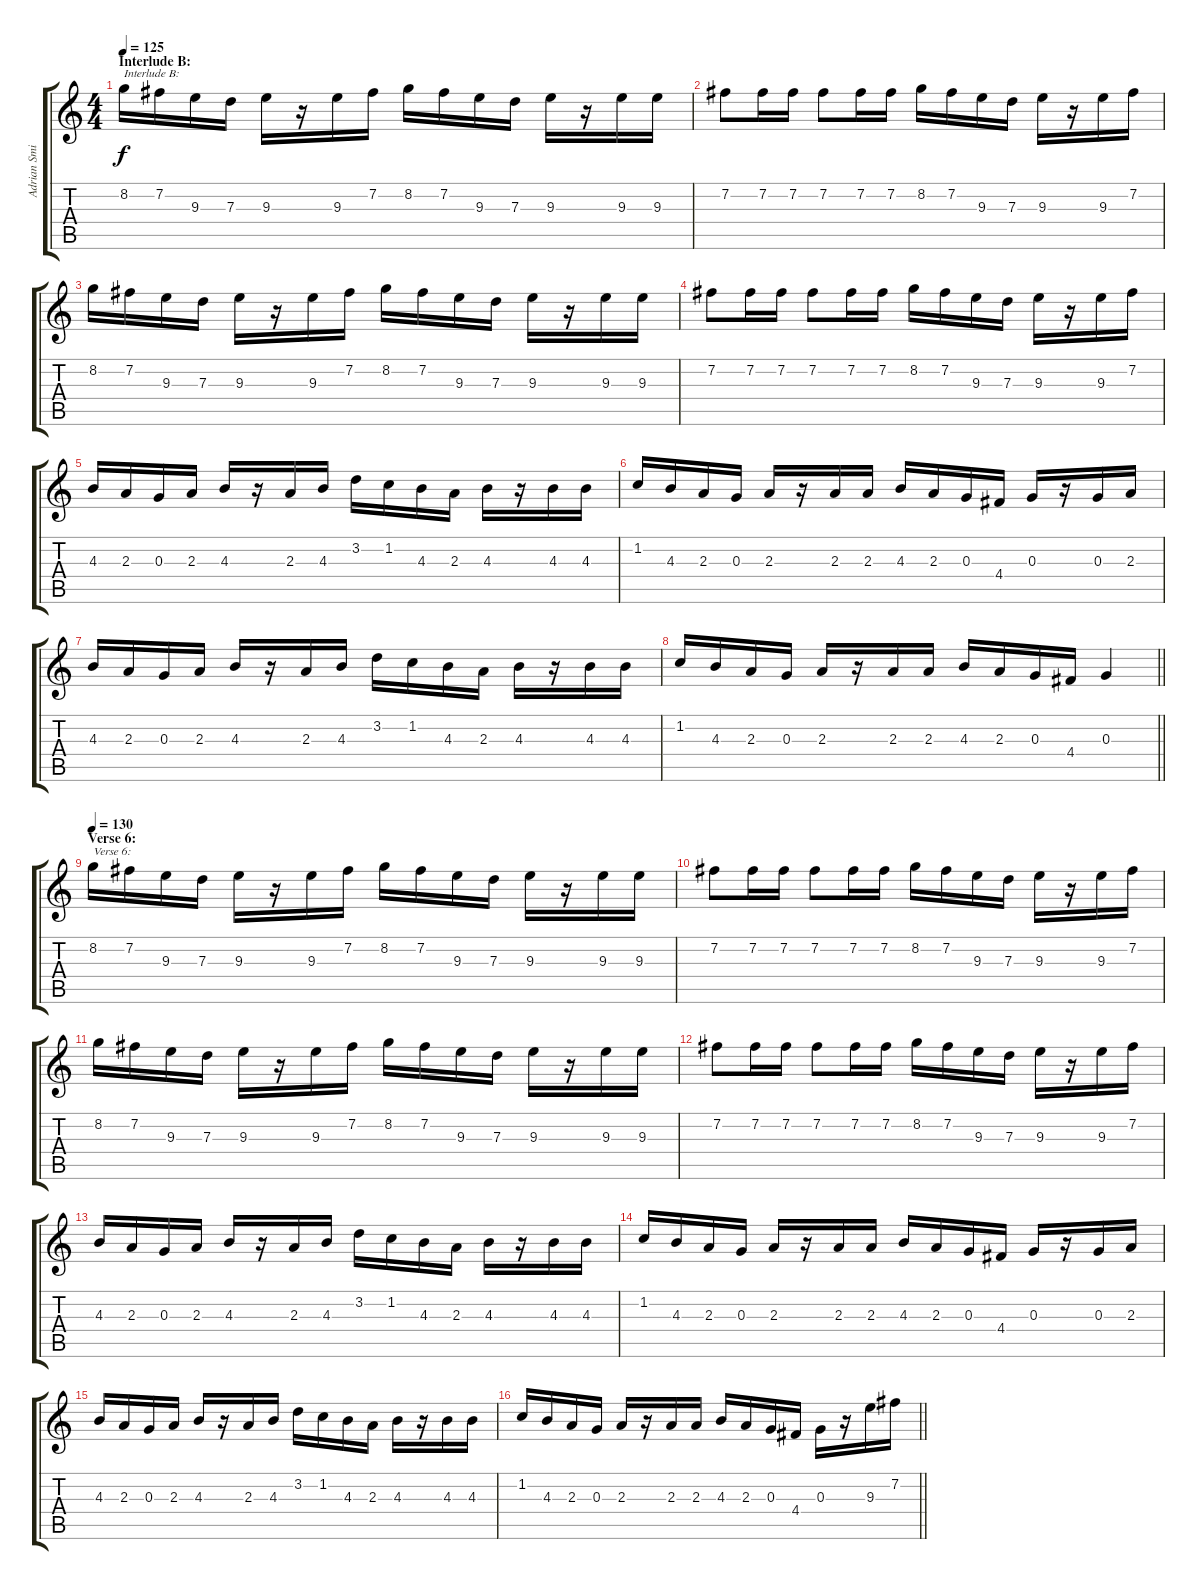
\track ("Adrian Smith" "Adrian Smi") {instrument distortionguitar}
\staff {score tabs}
\tuning (E4 B3 G3 D3 A2 E2) {hide}
\ts (4 4)
\section ("" "Interlude B:")
\tempo 125
\clef g2
\ks c
8.2.16{txt "Interlude B:" dy f} 7.2.16 9.3.16 7.3.16 9.3.16 r.16 9.3.16 7.2.16 8.2.16 7.2.16 9.3.16 7.3.16 9.3.16 r.16 9.3.16 9.3.16 |
7.2.8 7.2.16 7.2.16 7.2.8 7.2.16 7.2.16 8.2.16 7.2.16 9.3.16 7.3.16 9.3.16 r.16 9.3.16 7.2.16 |
8.2.16 7.2.16 9.3.16 7.3.16 9.3.16 r.16 9.3.16 7.2.16 8.2.16 7.2.16 9.3.16 7.3.16 9.3.16 r.16 9.3.16 9.3.16 |
7.2.8 7.2.16 7.2.16 7.2.8 7.2.16 7.2.16 8.2.16 7.2.16 9.3.16 7.3.16 9.3.16 r.16 9.3.16 7.2.16 |
4.3.16 2.3.16 0.3.16 2.3.16 4.3.16 r.16 2.3.16 4.3.16 3.2.16 1.2.16 4.3.16 2.3.16 4.3.16 r.16 4.3.16 4.3.16 |
1.2.16 4.3.16 2.3.16 0.3.16 2.3.16 r.16 2.3.16 2.3.16 4.3.16 2.3.16 0.3.16 4.4.16 0.3.16 r.16 0.3.16 2.3.16 |
4.3.16 2.3.16 0.3.16 2.3.16 4.3.16 r.16 2.3.16 4.3.16 3.2.16 1.2.16 4.3.16 2.3.16 4.3.16 r.16 4.3.16 4.3.16 |
\barLineRight lightlight
1.2.16 4.3.16 2.3.16 0.3.16 2.3.16 r.16 2.3.16 2.3.16 4.3.16 2.3.16 0.3.16 4.4.16 0.3.4 |
\section ("" "Verse 6:")
\tempo 130
8.2.16{txt "Verse 6:"} 7.2.16 9.3.16 7.3.16 9.3.16 r.16 9.3.16 7.2.16 8.2.16 7.2.16 9.3.16 7.3.16 9.3.16 r.16 9.3.16 9.3.16 |
7.2.8 7.2.16 7.2.16 7.2.8 7.2.16 7.2.16 8.2.16 7.2.16 9.3.16 7.3.16 9.3.16 r.16 9.3.16 7.2.16 |
8.2.16 7.2.16 9.3.16 7.3.16 9.3.16 r.16 9.3.16 7.2.16 8.2.16 7.2.16 9.3.16 7.3.16 9.3.16 r.16 9.3.16 9.3.16 |
7.2.8 7.2.16 7.2.16 7.2.8 7.2.16 7.2.16 8.2.16 7.2.16 9.3.16 7.3.16 9.3.16 r.16 9.3.16 7.2.16 |
4.3.16 2.3.16 0.3.16 2.3.16 4.3.16 r.16 2.3.16 4.3.16 3.2.16 1.2.16 4.3.16 2.3.16 4.3.16 r.16 4.3.16 4.3.16 |
1.2.16 4.3.16 2.3.16 0.3.16 2.3.16 r.16 2.3.16 2.3.16 4.3.16 2.3.16 0.3.16 4.4.16 0.3.16 r.16 0.3.16 2.3.16 |
4.3.16 2.3.16 0.3.16 2.3.16 4.3.16 r.16 2.3.16 4.3.16 3.2.16 1.2.16 4.3.16 2.3.16 4.3.16 r.16 4.3.16 4.3.16 |
\barLineRight lightlight
1.2.16 4.3.16 2.3.16 0.3.16 2.3.16 r.16 2.3.16 2.3.16 4.3.16 2.3.16 0.3.16 4.4.16 0.3.16 r.16 9.3.16 7.2.16
